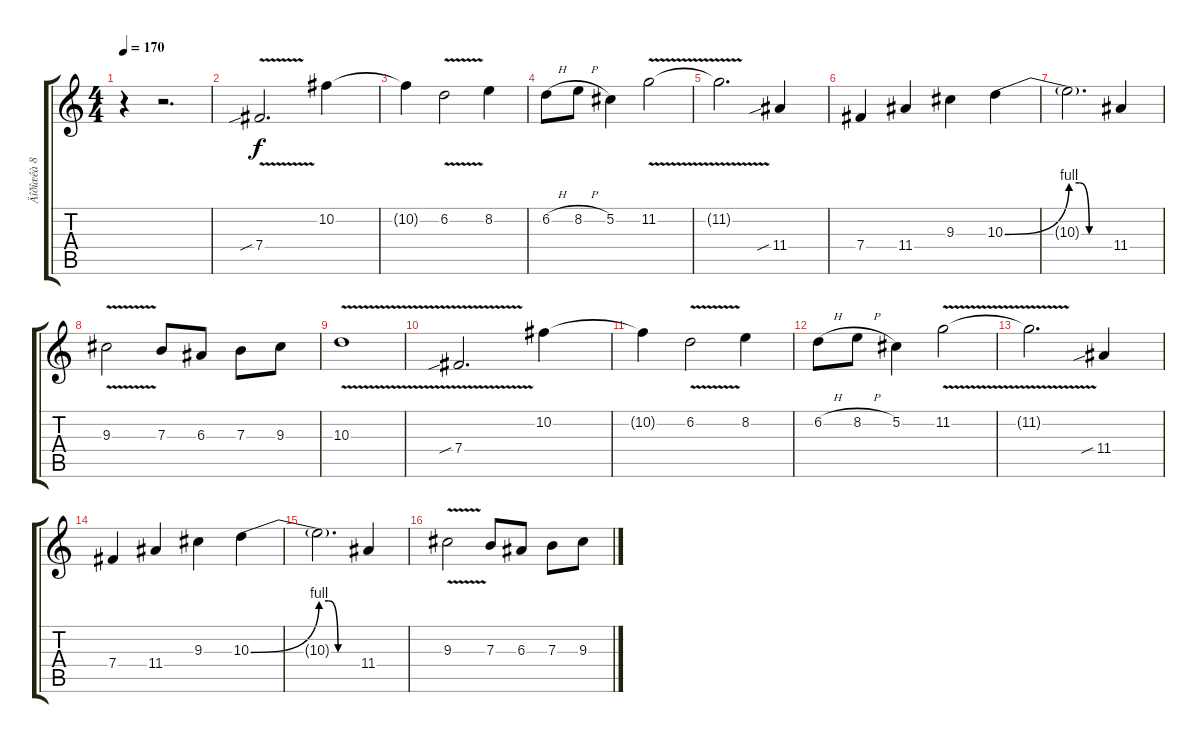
\track ("Äîðîæêà 8" "Äîðîæêà 8") {instrument overdrivenguitar}
\staff {score tabs}
\tuning (Db4 Ab3 E3 B2 Gb2 B1) {hide}
\ts (4 4)
\tempo 170
\clef g2
\ks c
r.4{dy f instrument overdrivenguitar} r.2{d} |
7.4{v sib}.2{d} 10.2.4 |
10.2{t}.4 6.2{v}.2 8.2.4 |
6.2{h}.8 8.2{h}.8 5.2.4 11.2{v}.2 |
11.2{v t}.2{d} 11.4{sib}.4 |
7.4.4 11.4.4 9.3.4 10.3{be (bend 0 0 60 4)}.4 |
10.3{be (custom 0 4 15 4 30 0 60 0) t}.2{d} 11.4.4 |
9.3{v}.2 7.3.8 6.3.8 7.3.8 9.3.8 |
10.3{v}.1 |
7.4{v sib}.2{d balance 8} 10.2.4 |
10.2{t}.4 6.2{v}.2 8.2.4 |
6.2{h}.8 8.2{h}.8 5.2.4 11.2{v}.2 |
11.2{v t}.2{d} 11.4{sib}.4 |
7.4.4 11.4.4 9.3.4 10.3{be (bend 0 0 60 4)}.4 |
10.3{be (custom 0 4 15 4 30 0 60 0) t}.2{d} 11.4.4 |
9.3{v}.2 7.3.8 6.3.8 7.3.8 9.3.8
